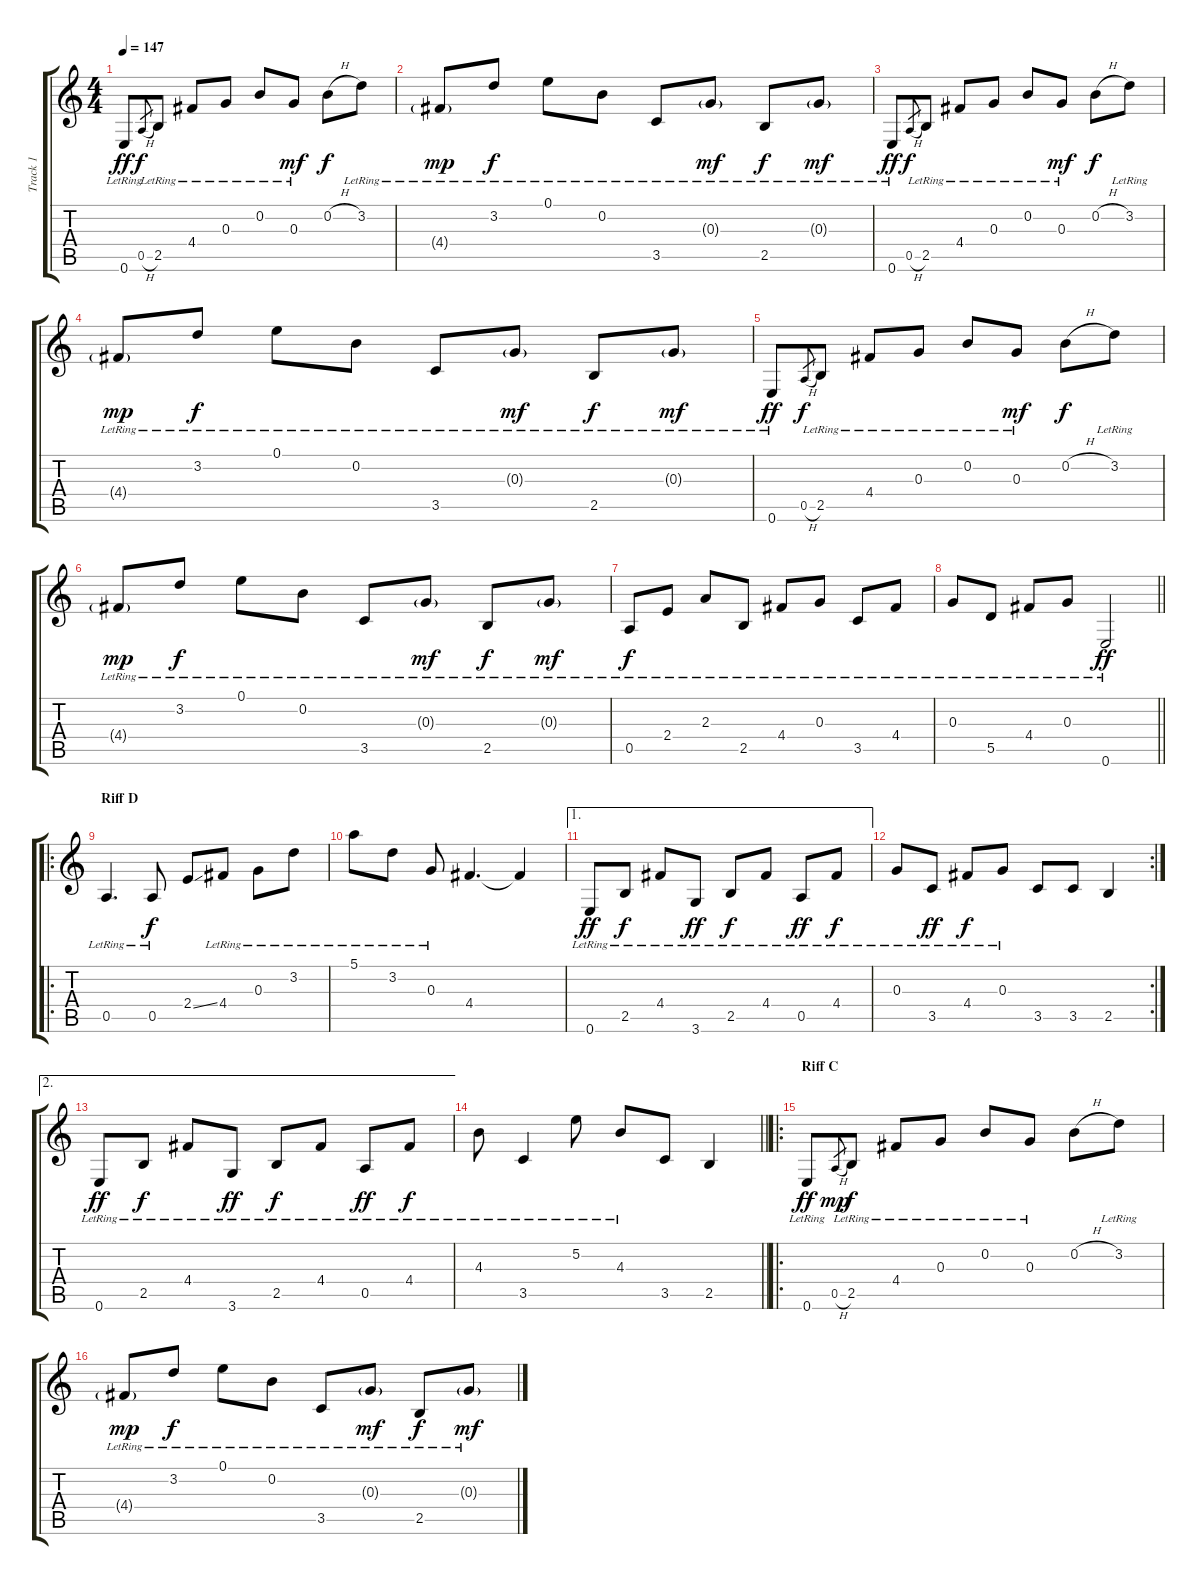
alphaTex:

\track ("Track 1" "Track 1") {instrument acousticguitarsteel}
\staff {score tabs}
\tuning (E4 B3 G3 D3 A2 E2) {hide}
\ts (4 4)
\tempo 147
\clef g2
\ks c
0.6{lr}.8{dy ff} 0.5{h}.8{gr dy f} 2.5{lr}.8 4.4{lr}.8 0.3{lr}.8 0.2{lr}.8 0.3{lr}.8{dy mf} 0.2{h}.8{dy f} 3.2{lr}.8 |
4.4{g lr}.8{dy mp} 3.2{lr}.8{dy f} 0.1{lr}.8 0.2{lr}.8 3.5{lr}.8 0.3{g lr}.8{dy mf} 2.5{lr}.8{dy f} 0.3{g lr}.8{dy mf} |
0.6{lr}.8{dy ff} 0.5{h}.8{gr dy f} 2.5{lr}.8 4.4{lr}.8 0.3{lr}.8 0.2{lr}.8 0.3{lr}.8{dy mf} 0.2{h}.8{dy f} 3.2{lr}.8 |
4.4{g lr}.8{dy mp} 3.2{lr}.8{dy f} 0.1{lr}.8 0.2{lr}.8 3.5{lr}.8 0.3{g lr}.8{dy mf} 2.5{lr}.8{dy f} 0.3{g lr}.8{dy mf} |
0.6{lr}.8{dy ff} 0.5{h}.8{gr dy f} 2.5{lr}.8 4.4{lr}.8 0.3{lr}.8 0.2{lr}.8 0.3{lr}.8{dy mf} 0.2{h}.8{dy f} 3.2{lr}.8 |
4.4{g lr}.8{dy mp} 3.2{lr}.8{dy f} 0.1{lr}.8 0.2{lr}.8 3.5{lr}.8 0.3{g lr}.8{dy mf} 2.5{lr}.8{dy f} 0.3{g lr}.8{dy mf} |
0.5{lr}.8{dy f} 2.4{lr}.8 2.3{lr}.8 2.5{lr}.8 4.4{lr}.8 0.3{lr}.8 3.5{lr}.8 4.4{lr}.8 |
\barLineRight lightlight
0.3{lr}.8 5.5{lr}.8 4.4{lr}.8 0.3{lr}.8 0.6{lr}.2{dy ff} |
\ro
\section ("" "Riff D")
0.5{lr}.4{d} 0.5{lr}.8{dy f} 2.4{ss}.8 4.4{lr}.8 0.3{lr}.8 3.2{lr}.8 |
5.1{lr}.8 3.2{lr}.8 0.3{lr}.8 4.4.4{d} 4.4{t}.4 |
\ae 1
0.6{lr}.8{dy ff} 2.5{lr}.8{dy f} 4.4{lr}.8 3.6{lr}.8{dy ff} 2.5{lr}.8{dy f} 4.4{lr}.8 0.5{lr}.8{dy ff} 4.4{lr}.8{dy f} |
\rc 2
0.3{lr}.8 3.5{lr}.8{dy ff} 4.4{lr}.8{dy f} 0.3{lr}.8 3.5.8 3.5.8 2.5.4 |
\ae 2
0.6{lr}.8{dy ff} 2.5{lr}.8{dy f} 4.4{lr}.8 3.6{lr}.8{dy ff} 2.5{lr}.8{dy f} 4.4{lr}.8 0.5{lr}.8{dy ff} 4.4{lr}.8{dy f} |
\barLineRight lightlight
4.3{lr}.8 3.5{lr}.4 5.2{lr}.8 4.3{lr}.8 3.5.8 2.5.4 |
\ro
\section ("" "Riff C")
0.6{lr}.8{dy ff} 0.5{h}.8{gr dy mp} 2.5{lr}.8{dy f} 4.4{lr}.8 0.3{lr}.8 0.2{lr}.8 0.3{lr}.8 0.2{h}.8 3.2{lr}.8 |
4.4{g lr}.8{dy mp} 3.2{lr}.8{dy f} 0.1{lr}.8 0.2{lr}.8 3.5{lr}.8 0.3{g lr}.8{dy mf} 2.5{lr}.8{dy f} 0.3{g lr}.8{dy mf}
